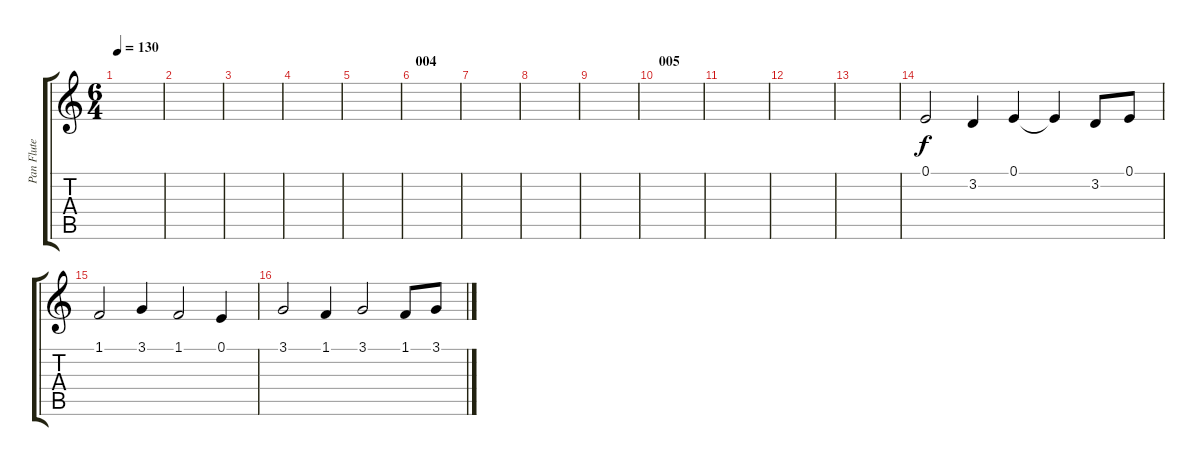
\track ("Pan Flute" "Pan Flute") {instrument panflute}
\staff {score tabs}
\tuning (E4 B3 G3 D3 A2 E2) {hide}
\ts (6 4)
\tempo 130
\clef g2
\ks c
|
|
|
|
|
\section ("" "004")
|
|
|
|
\section ("" "005")
|
|
|
|
0.1.2 3.2.4 0.1.4 0.1{t}.4 3.2.8 0.1.8 |
1.1.2 3.1.4 1.1.2 0.1.4 |
3.1.2 1.1.4 3.1.2 1.1.8 3.1.8
